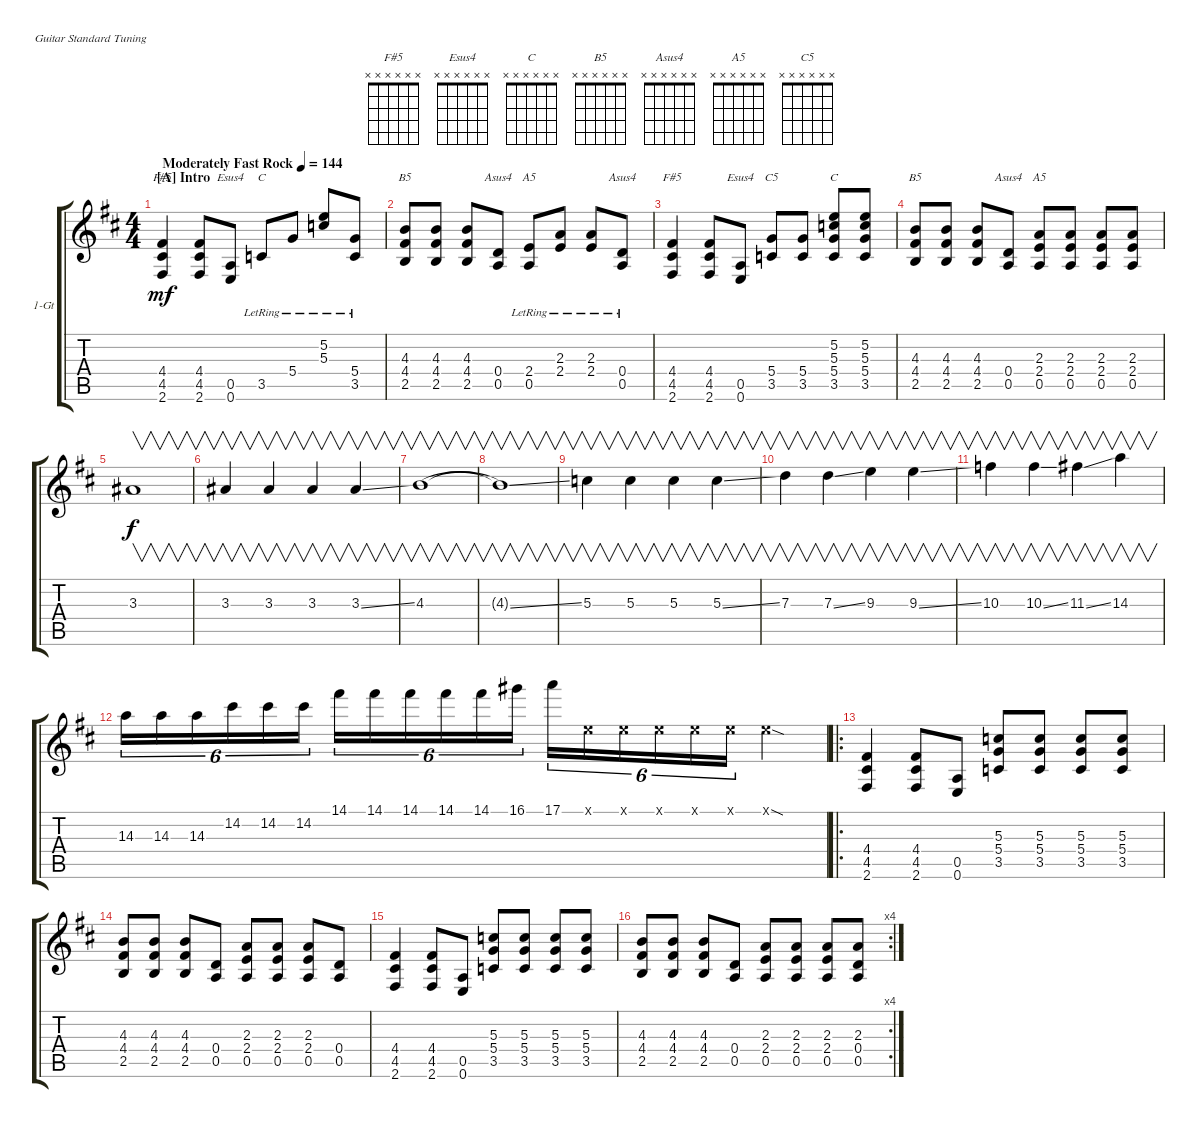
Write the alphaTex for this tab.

\defaultSystemsLayout 4
\bracketExtendMode groupsimilarinstruments
\firstSystemTrackNameOrientation horizontal
\otherSystemsTrackNameOrientation horizontal
\track ("1 Guitar" "1-Gt") {instrument electricguitarclean}
\staff {score tabs}
\tuning (E4 B3 G3 D3 A2 E2)
\chord ("F#5" x x x x x x)
\chord ("Esus4" x x x x x x)
\chord ("C" x x x x x x)
\chord ("B5" x x x x x x)
\chord ("Asus4" x x x x x x)
\chord ("A5" x x x x x x)
\chord ("C5" x x x x x x)
\ts (4 4)
\section ("A" "Intro")
\tempo (144 "Moderately Fast Rock")
\clef g2
\scale
1.09332
\ks d
(2.6 4.5 4.4).4{ch "F#5" dy mf instrument electricguitarclean} (2.6 4.5 4.4).8 (0.6 0.5).8{ch "Esus4"} 3.5{lr}.8{ch "C"} 5.4{lr}.8 (5.3{lr} 5.2{lr}).8 (3.5{lr} 5.4{lr}).8 |
\scale
0.906684 (2.5 4.4 4.3).8{ch "B5"} (2.5 4.4 4.3).8 (2.5 4.4 4.3).8 (0.5 0.4).8{ch "Asus4"} (0.5{lr} 2.4{lr}).8{ch "A5"} (2.4{lr} 2.3{lr}).8 (2.4{lr} 2.3{lr}).8 (0.5{lr} 0.4{lr}).8{ch "Asus4"} |
\scale
1.06305 (2.6 4.5 4.4).4{ch "F#5"} (2.6 4.5 4.4).8 (0.6 0.5).8{ch "Esus4"} (3.5 5.4).8{ch "C5"} (3.5 5.4).8 (3.5 5.4 5.3 5.2).8{ch "C"} (3.5 5.4 5.3 5.2).8 |
\scale
0.936948 (2.5 4.4 4.3).8{ch "B5"} (4.4 4.3 2.5).8 (2.5 4.4 4.3).8 (0.5 0.4).8{ch "Asus4"} (0.5 2.4 2.3).8{ch "A5"} (0.5 2.4 2.3).8 (0.5 2.4 2.3).8 (0.5 2.4 2.3).8 |
\scale
1.06305 3.3.1{v dy f} |
\scale
0.936948 3.3.4{v} 3.3.4{v} 3.3.4{v} 3.3{ss}.4{v} |
\scale
1.06305 4.3.1{v legatoorigin} |
\scale
0.936948 4.3{ss t}.1{v} |
\scale
1.06305 5.3.4{v} 5.3.4{v} 5.3.4{v} 5.3{ss}.4{v} |
\scale
0.936948 7.3.4{v} 7.3{ss}.4{v} 9.3.4{v} 9.3{ss}.4{v} |
\scale
1.06305 10.3.4{v} 10.3{ss}.4{v} 11.3{ss}.4{v} 14.3.4{v} |
\scale
0.936948 14.3.16{tu (6 4) beam merge} 14.3.16{tu (6 4) beam merge} 14.3.16{tu (6 4) beam merge} 14.2.16{tu (6 4) beam merge} 14.2.16{tu (6 4) beam merge} 14.2.16{tu (6 4)} 14.1.16{tu (6 4) beam merge} 14.1.16{tu (6 4) beam merge} 14.1.16{tu (6 4) beam merge} 14.1.16{tu (6 4) beam merge} 14.1.16{tu (6 4) beam merge} 16.1.16{tu (6 4)} 17.1.16{tu (6 4)} 0.1{x}.16{tu (6 4)} 0.1{x}.16{tu (6 4)} 0.1{x}.16{tu (6 4)} 0.1{x}.16{tu (6 4)} 0.1{x}.16{tu (6 4)} 0.1{sod x}.4 |
\ro
\scale
1.06305 (2.6 4.5 4.4).4 (2.6 4.5 4.4).8 (0.6 0.5).8 (3.5 5.4 5.3).8 (3.5 5.4 5.3).8 (3.5 5.4 5.3).8 (3.5 5.4 5.3).8 |
\scale
0.936948 (2.5 4.4 4.3).8 (4.4 4.3 2.5).8 (2.5 4.4 4.3).8 (0.4 0.5).8 (0.5 2.4 2.3).8 (0.5 2.4 2.3).8 (0.5 2.4 2.3).8 (0.5 0.4).8 |
\scale
1.06305 (2.6 4.5 4.4).4 (2.6 4.5 4.4).8 (0.6 0.5).8 (3.5 5.4 5.3).8 (3.5 5.4 5.3).8 (3.5 5.4 5.3).8 (3.5 5.4 5.3).8 |
\rc 4
\scale
0.936948 (2.5 4.4 4.3).8 (4.4 4.3 2.5).8 (2.5 4.4 4.3).8 (0.4 0.5).8 (0.5 2.4 2.3).8 (0.5 2.4 2.3).8 (0.5 2.4 2.3).8 (0.5 0.4 2.3).8
